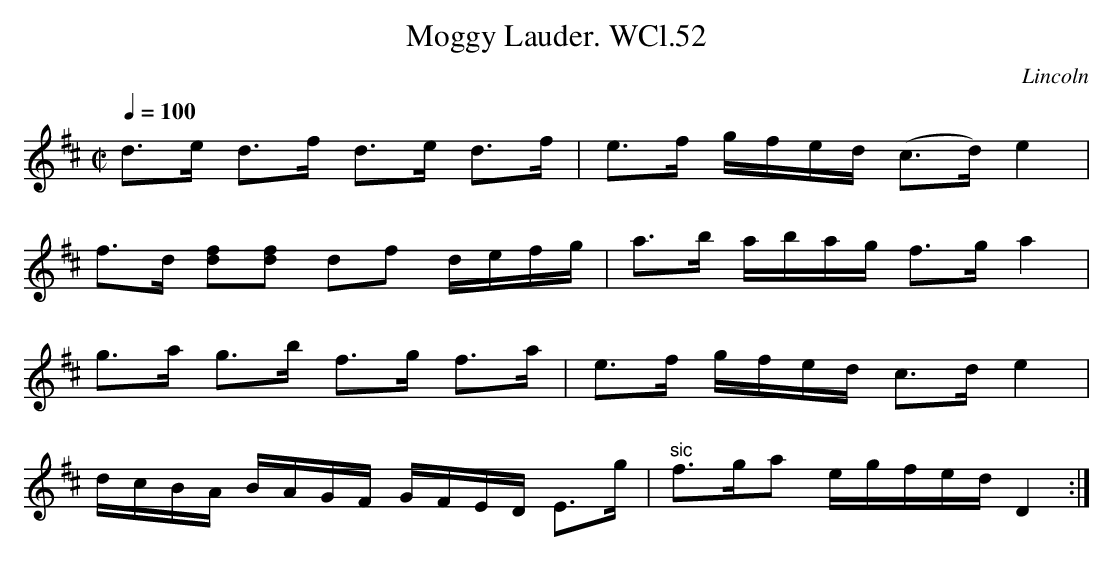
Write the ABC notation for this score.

X:1
T:Moggy Lauder. WCl.52
M:C|
L:1/8
Q:1/4=100
O:Lincoln
K:D
d>e d>f d>e d>f|e>f g/2f/2e/2d/2 (c>d) e2|!
f>d [df][df] df d/2e/2f/2g/2|a>b a/2b/2a/2g/2 f>g a2|!
g>a g>b f>g f>a|e>f g/2f/2e/2d/2 c>d e2|!
d/c/B/A/ B/A/G/F/ G/F/E/D/ E>g|"sic"f>ga e/g/f/e/d/2 D2:|
